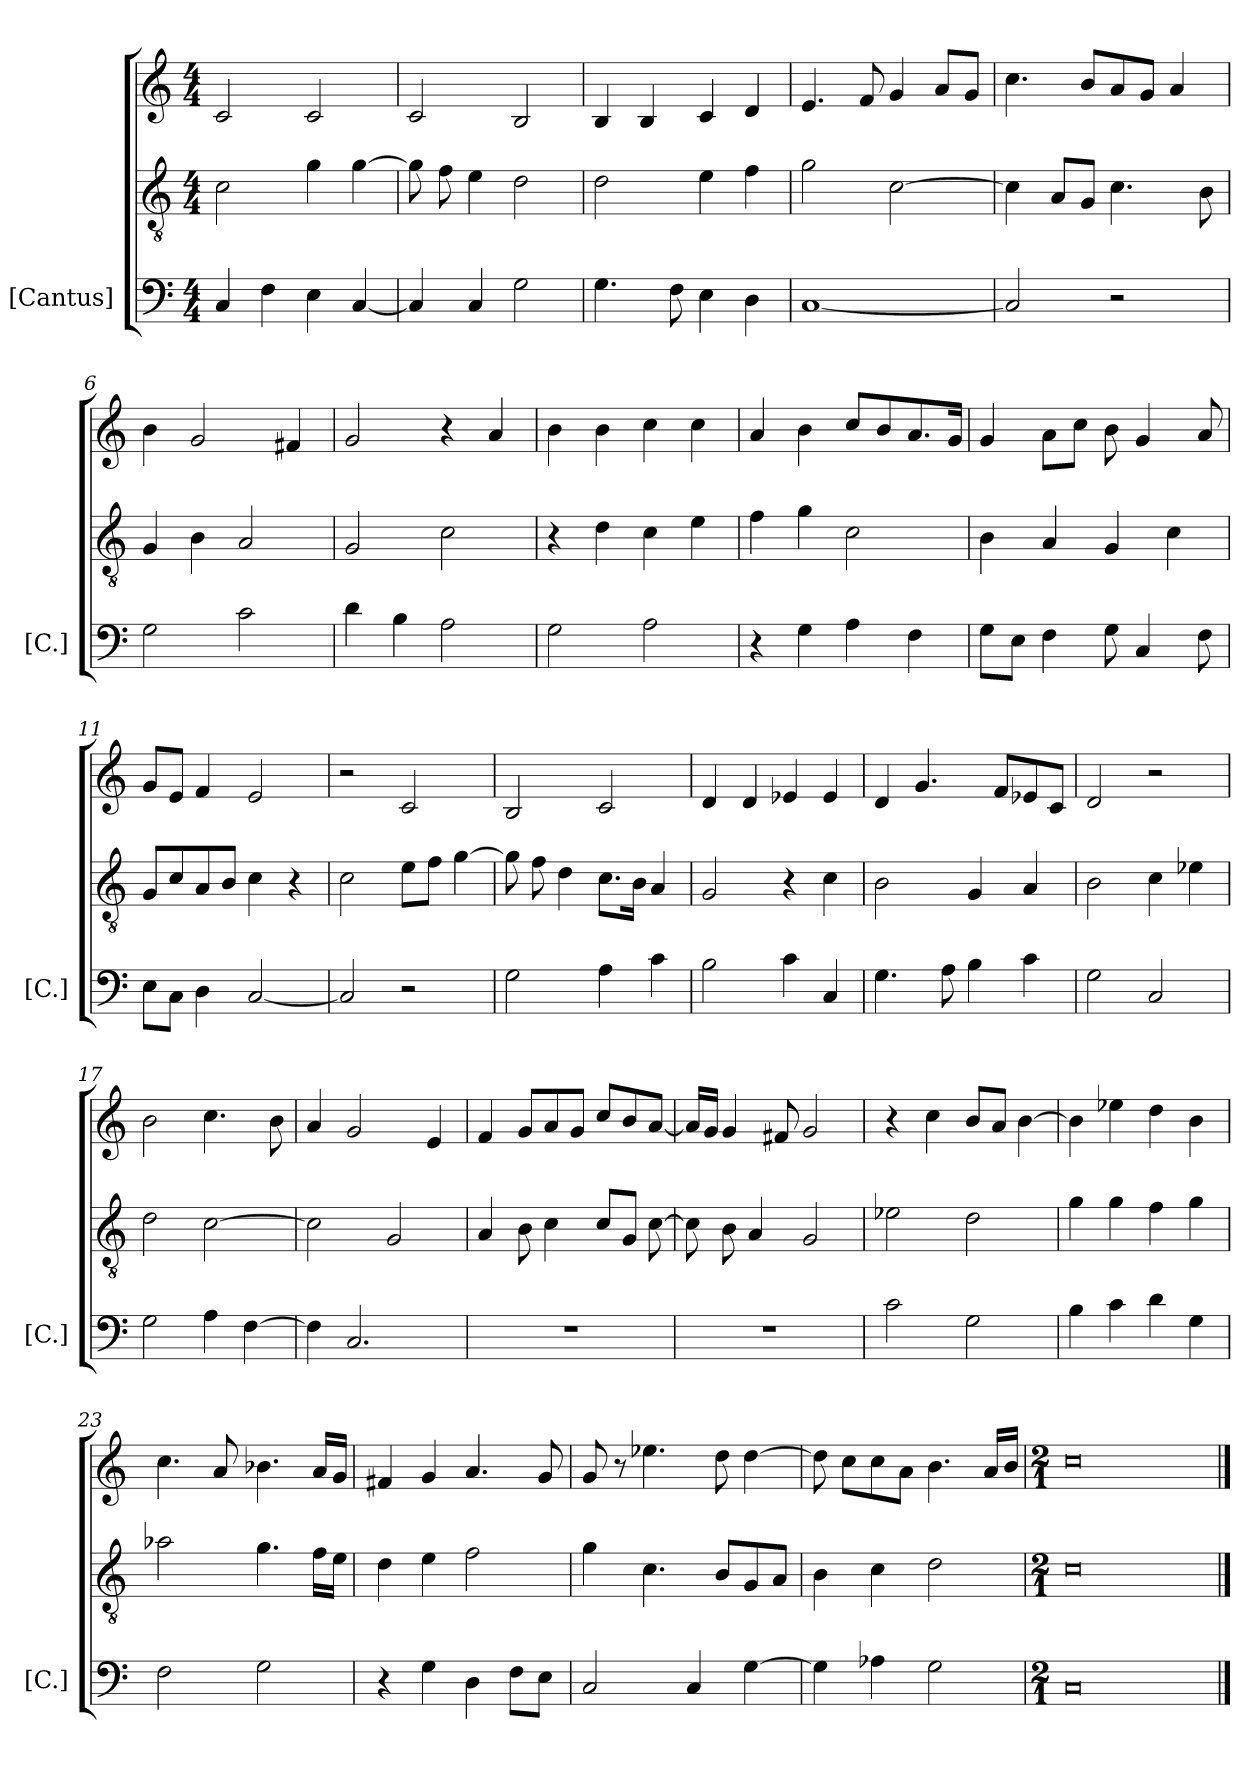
**kern	**kern	**kern
*part1	*part1	*part1
*staff3	*staff2	*staff1
*I"[Cantus]	*	*
*I'[C.]	*	*
*clefF4	*clefGv2	*clefG2
*k[]	*k[]	*k[]
*M4/4	*M4/4	*M4/4
=1	=1	=1
4C/	2c\	2c/
4F\	.	.
4E\	4g\	2c/
[4C/	[4g\	.
=2	=2	=2
4C/]	8g\]	2c/
.	8f\	.
4C/	4e\	.
2G\	2d\	2B/
=3	=3	=3
4.G\	2d\	4B/
.	.	4B/
8F\	.	.
4E\	4e\	4c/
4D\	4f\	4d/
=4	=4	=4
[1C	2g\	4.e/
.	.	8f/
.	[2c\	4g/
.	.	8a/L
.	.	8g/J
=5	=5	=5
2C/]	4c\]	4.cc\
.	8A/L	.
.	8G/J	8b/L
2r	4.c\	8a/
.	.	8g/J
.	.	4a/
.	8B\	.
=6	=6	=6
2G\	4G/	4b\
.	4B\	2g/
2c\	2A/	.
.	.	4f#X/
=7	=7	=7
4d\	2G/	2g/
4B\	.	.
2A\	2c\	4r
.	.	4a/
=8	=8	=8
2G\	4r	4b\
.	4d\	4b\
2A\	4c\	4cc\
.	4e\	4cc\
=9	=9	=9
4r	4f\	4a/
4G\	4g\	4b\
4A\	2c\	8cc/L
.	.	8b/
4F\	.	8.a/
.	.	16g/Jk
=10	=10	=10
8G\L	4B\	4g/
8E\J	.	.
4F\	4A/	8a\L
.	.	8cc\J
8G\	4G/	8b\
4C/	.	4g/
.	4c\	.
8F\	.	8a/
=11	=11	=11
8E\L	8G/L	8g/L
8C\J	8c/	8e/J
4D\	8A/	4f/
.	8B/J	.
[2C/	4c\	2e/
.	4r	.
=12	=12	=12
2C/]	2c\	2r
2r	8e\L	2c/
.	8f\J	.
.	[4g\	.
=13	=13	=13
2G\	8g\]	2B/
.	8f\	.
.	4d\	.
4A\	8.c\L	2c/
.	16B\Jk	.
4c\	4A/	.
=14	=14	=14
2B\	2G/	4d/
.	.	4d/
4c\	4r	4e-X/
4C/	4c\	4e-/
=15	=15	=15
4.G\	2B\	4d/
.	.	4.g/
8A\	.	.
4B\	4G/	.
.	.	8f/L
4c\	4A/	8e-X/
.	.	8c/J
=16	=16	=16
2G\	2B\	2d/
2C/	4c\	2r
.	4e-X\	.
=17	=17	=17
2G\	2d\	2b\
4A\	[2c\	4.cc\
[4F\	.	.
.	.	8b\
=18	=18	=18
4F\]	2c\]	4a/
2.C/	.	2g/
.	2G/	.
.	.	4e/
=19	=19	=19
1r	4A/	4f/
.	8B\	8g/L
.	4c\	8a/
.	.	8g/J
.	8c/L	8cc/L
.	8G/J	8b/
.	[8c\	[8a/J
=20	=20	=20
1r	8c\]	16a/LL]
.	.	16g/JJ
.	8B\	4g/
.	4A/	.
.	.	8f#X/
.	2G/	2g/
=21	=21	=21
2c\	2e-X\	4r
.	.	4cc\
2G\	2d\	8b/L
.	.	8a/J
.	.	[4b\
=22	=22	=22
4B\	4g\	4b\]
4c\	4g\	4ee-X\
4d\	4f\	4dd\
4G\	4g\	4b\
=23	=23	=23
2F\	2a-X\	4.cc\
.	.	8a/
2G\	4.g\	4.b-X\
.	16f\LL	16a/LL
.	16e\JJ	16g/JJ
=24	=24	=24
4r	4d\	4f#X/
4G\	4e\	4g/
4D\	2f\	4.a/
8F\L	.	.
8E\J	.	8g/
=25	=25	=25
2C/	4g\	8g/
.	.	8r
.	4.c\	4.ee-X\
4C/	.	.
.	8B/L	8dd\
[4G\	8G/	[4dd\
.	8A/J	.
=26	=26	=26
4G\]	4B\	8dd\]
.	.	8cc\L
4A-X\	4c\	8cc\
.	.	8a\J
2G\	2d\	4.b\
.	.	16a/LL
.	.	16b/JJ
=27	=27	=27
*M2/1	*M2/1	*M2/1
0C	0c	0cc
==	==	==
*-	*-	*-
